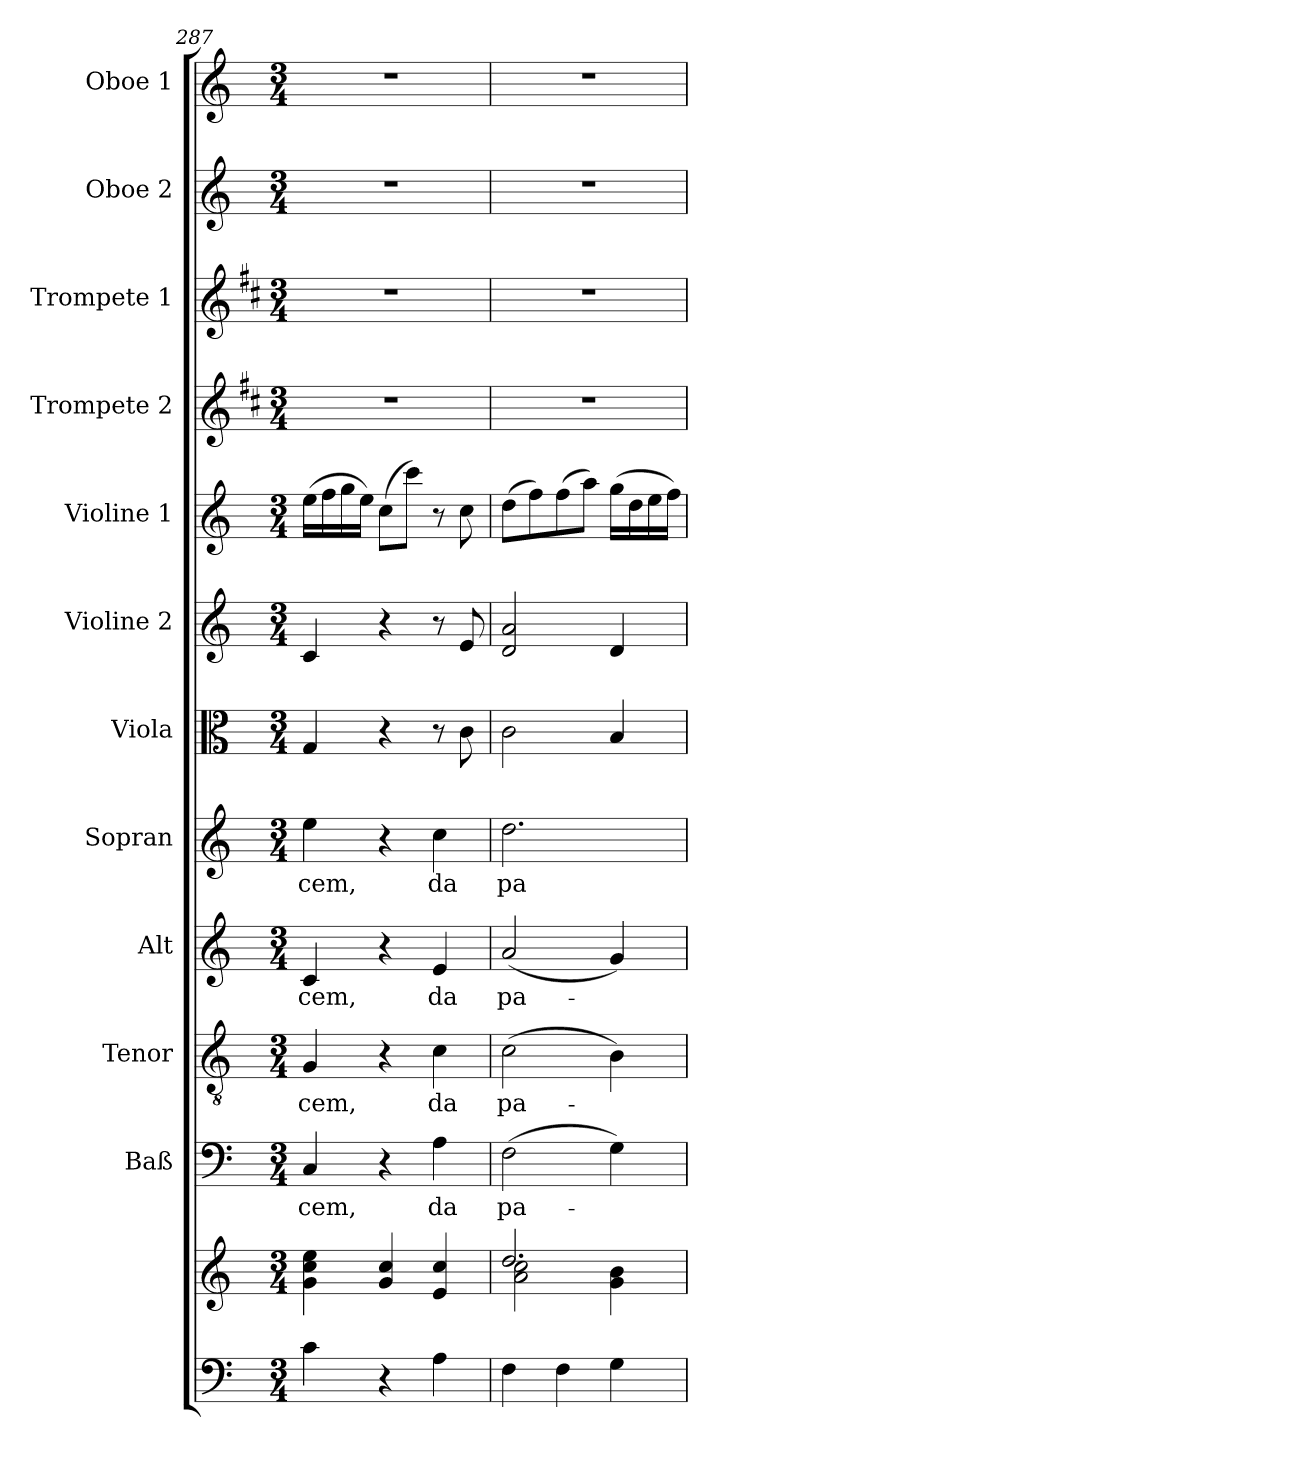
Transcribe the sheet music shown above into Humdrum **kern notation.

**kern	**kern	**kern	**text	**kern	**text	**kern	**text	**kern	**text	**kern	**kern	**kern	**kern	**kern	**kern	**kern
*part12	*part12	*part11	*part11	*part10	*part10	*part9	*part9	*part8	*part8	*part7	*part6	*part5	*part4	*part3	*part2	*part1
*staff13	*staff12	*staff11	*staff11	*staff10	*staff10	*staff9	*staff9	*staff8	*staff8	*staff7	*staff6	*staff5	*staff4	*staff3	*staff2	*staff1
*	*	*I"Baß	*	*I"Tenor	*	*I"Alt	*	*I"Sopran	*	*I"Viola	*I"Violine 2	*I"Violine 1	*I"Trompete 2	*I"Trompete 1	*I"Oboe 2	*I"Oboe 1
*	*	*I'Baß	*	*I'Ten	*	*I'Alt	*	*I'Sop	*	*I'Vla.	*I'Vln. 2	*I'Vln. 1	*I'Trp. 2	*I'Trp. 1	*I'Ob. 2	*I'Ob. 1
*clefF4	*clefG2	*clefF4	*	*clefGv2	*	*clefG2	*	*clefG2	*	*clefC3	*clefG2	*clefG2	*clefG2	*clefG2	*clefG2	*clefG2
*	*	*	*	*	*	*	*	*	*	*	*	*	*ITrd1c2	*ITrd1c2	*	*
*k[]	*k[]	*k[]	*	*k[]	*	*k[]	*	*k[]	*	*k[]	*k[]	*k[]	*k[]	*k[]	*k[]	*k[]
*C:	*C:	*C:	*	*C:	*	*C:	*	*C:	*	*C:	*C:	*C:	*C:	*C:	*C:	*C:
*M3/4	*M3/4	*M3/4	*	*M3/4	*	*M3/4	*	*M3/4	*	*M3/4	*M3/4	*M3/4	*M3/4	*M3/4	*M3/4	*M3/4
=287	=287	=287	=287	=287	=287	=287	=287	=287	=287	=287	=287	=287	=287	=287	=287	=287
!	!	!	!LO:LY:b	!	!LO:LY:b	!	!LO:LY:b	!	!LO:LY:b	!	!	!	!	!	!	!
4c\	4g\ 4cc\ 4ee\	4C/	-cem,	4G/	-cem,	4c/	-cem,	4ee\	-cem,	4G/	4c/	(>16ee\LL	2.r	2.r	2.r	2.r
.	.	.	.	.	.	.	.	.	.	.	.	16ff\	.	.	.	.
.	.	.	.	.	.	.	.	.	.	.	.	16gg\	.	.	.	.
.	.	.	.	.	.	.	.	.	.	.	.	16ee\JJ)	.	.	.	.
4r	4g/ 4cc/	4r	.	4r	.	4r	.	4r	.	4r	4r	(>8cc\L	.	.	.	.
.	.	.	.	.	.	.	.	.	.	.	.	8ccc\J)	.	.	.	.
!	!	!	!LO:LY:b	!	!LO:LY:b	!	!LO:LY:b	!	!LO:LY:b	!	!	!	!	!	!	!
4A\	4e/ 4cc/	4A\	da	4c\	da	4e/	da	4cc\	da	8r	8r	8r	.	.	.	.
.	.	.	.	.	.	.	.	.	.	8c\	8e/	8cc\	.	.	.	.
=288	=288	=288	=288	=288	=288	=288	=288	=288	=288	=288	=288	=288	=288	=288	=288	=288
*	*^	*	*	*	*	*	*	*	*	*	*	*	*	*	*	*
!	!	!	!	!LO:LY:b	!	!LO:LY:b	!	!LO:LY:b	!	!LO:LY:b	!	!	!	!	!	!	!
4F\	2.dd/	2a\ 2cc\	(>2F\	pa-	(>2c\	pa-	(<2a/	pa-	2.dd\	pa-	2c\	2d/ 2a/	(>8dd\L	2.r	2.r	2.r	2.r
.	.	.	.	.	.	.	.	.	.	.	.	.	8ff\)	.	.	.	.
4F\	.	.	.	.	.	.	.	.	.	.	.	.	(>8ff\	.	.	.	.
.	.	.	.	.	.	.	.	.	.	.	.	.	8aa\J)	.	.	.	.
4G\	.	4g\ 4b\	4G\)	.	4B\)	.	4g/)	.	.	.	4B/	4d/	(>16gg\LL	.	.	.	.
.	.	.	.	.	.	.	.	.	.	.	.	.	16dd\	.	.	.	.
.	.	.	.	.	.	.	.	.	.	.	.	.	16ee\	.	.	.	.
.	.	.	.	.	.	.	.	.	.	.	.	.	16ff\JJ)	.	.	.	.
*	*v	*v	*	*	*	*	*	*	*	*	*	*	*	*	*	*	*
=	=	=	=	=	=	=	=	=	=	=	=	=	=	=	=	=
*-	*-	*-	*-	*-	*-	*-	*-	*-	*-	*-	*-	*-	*-	*-	*-	*-
